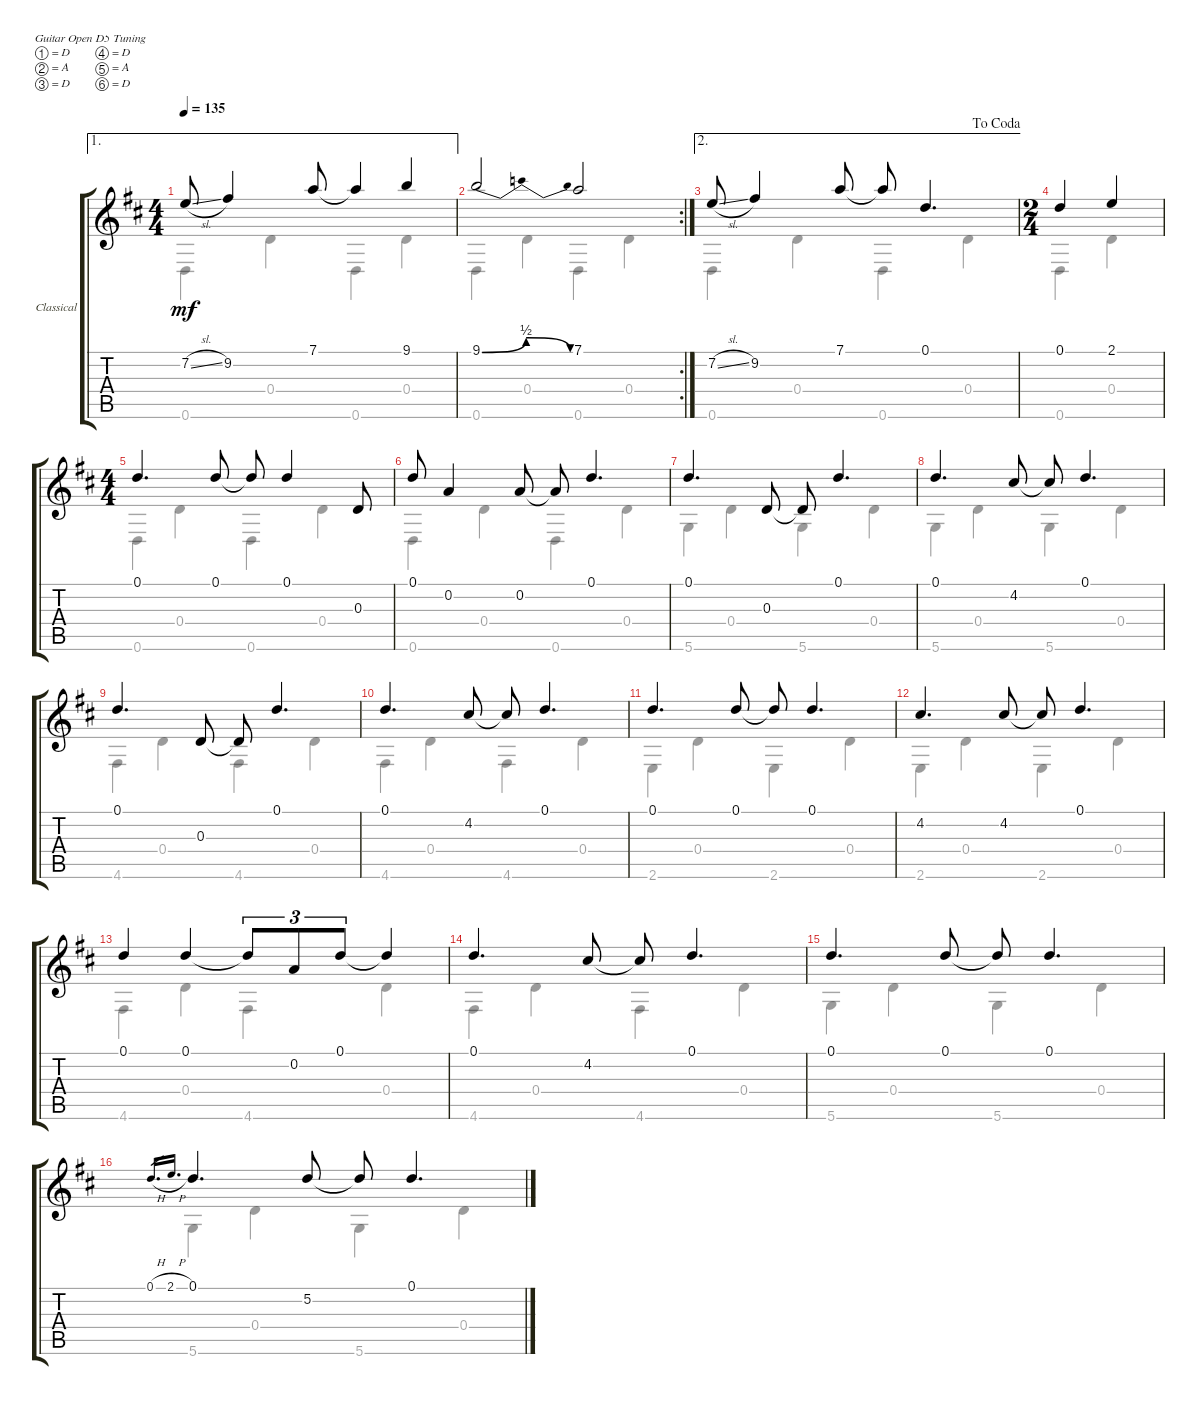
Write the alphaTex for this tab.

\defaultSystemsLayout 4
\bracketExtendMode groupsimilarinstruments
\firstSystemTrackNameOrientation horizontal
\otherSystemsTrackNameOrientation horizontal
\track ("Classical Guitar" "Classical ") {instrument acousticguitarsteel}
\staff {score tabs}
\tuning (D4 A3 D3 D3 A2 D2)
\voice
\ae 1
\ts (4 4)
\tempo 135
\clef g2
\ks d
7.2{sl}.8{dy mf} 9.2.4 7.1.8 7.1{t}.4 9.1.4 |
\rc 2
9.1{be (bendrelease 0 0 9.6 2 20.4 2 30 0)}.2 7.1.2 |
\ae 2
\jump dacoda
7.2{sl}.8 9.2.4 7.1.8 7.1{t}.8 0.1.4{d} |
\ts (2 4)
0.1.4 2.1.4 |
\ts (4 4)
0.1.4{d} 0.1.8 0.1{t}.8 0.1.4 0.3.8 |
0.1.8 0.2.4 0.2.8 0.2{t}.8 0.1.4{d} |
0.1.4{d} 0.3.8 0.3{t}.8 0.1.4{d} |
0.1.4{d} 4.2.8 4.2{t}.8 0.1.4{d} |
0.1.4{d} 0.3.8 0.3{t}.8 0.1.4{d} |
0.1.4{d} 4.2.8 4.2{t}.8 0.1.4{d} |
0.1.4{d} 0.1.8 0.1{t}.8 0.1.4{d} |
4.2.4{d} 4.2.8 4.2{t}.8 0.1.4{d} |
0.1.4 0.1.4 0.1{t}.8{tu (3 2)} 0.2.8{tu (3 2)} 0.1.8{tu (3 2)} 0.1{t}.4 |
0.1.4{d} 4.2.8 4.2{t}.8 0.1.4{d} |
0.1.4{d} 0.1.8 0.1{t}.8 0.1.4{d} |
0.1{h}.16{d gr} 2.1{h}.16{d gr} 0.1.4{d} 5.2.8 5.2{t}.8 0.1.4{d}
\voice
\clef g2
\ottava regular
\simile none
\ks d
0.6.4{dy mf} 0.4.4 0.6.4 0.4.4 |
0.6.4 0.4.4 0.6.4 0.4.4 |
0.6.4 0.4.4 0.6.4 0.4.4 |
0.6.4 0.4.4 |
0.6.4 0.4.4 0.6.4 0.4.4 |
0.6.4 0.4.4 0.6.4 0.4.4 |
5.6.4 0.4.4 5.6.4 0.4.4 |
5.6.4 0.4.4 5.6.4 0.4.4 |
4.6.4 0.4.4 4.6.4 0.4.4 |
4.6.4 0.4.4 4.6.4 0.4.4 |
2.6.4 0.4.4 2.6.4 0.4.4 |
2.6.4 0.4.4 2.6.4 0.4.4 |
4.6.4 0.4.4 4.6.4 0.4.4 |
4.6.4 0.4.4 4.6.4 0.4.4 |
5.6.4 0.4.4 5.6.4 0.4.4 |
5.6.4 0.4.4 5.6.4 0.4.4
